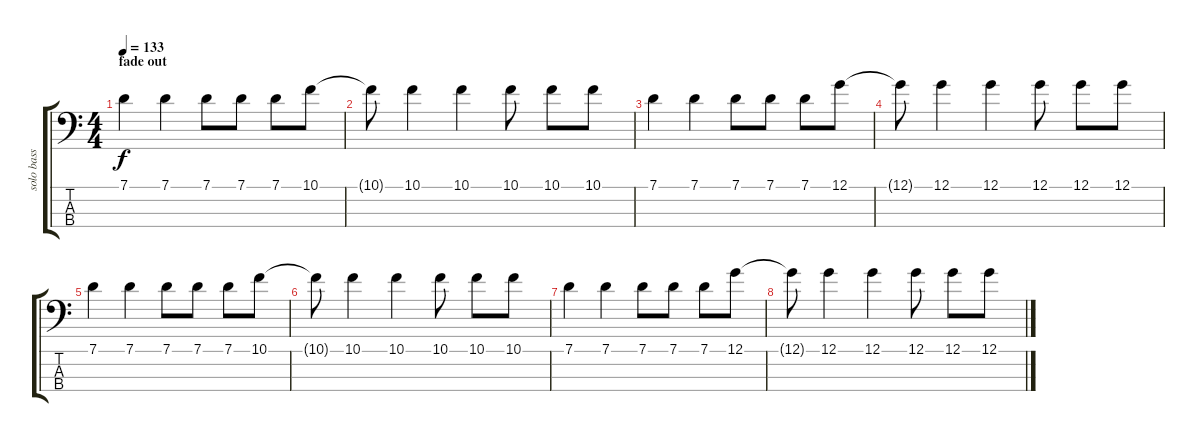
\track ("solo bass" "solo bass") {instrument electricguitarjazz}
\staff {score tabs}
\tuning (G2 D2 A1 E1) {hide}
\ts (4 4)
\section ("" "fade out")
\tempo 133
\clef f4
\ks c
7.1.4{dy f volume 7} 7.1.4 7.1.8 7.1.8 7.1.8 10.1.8 |
10.1{t}.8 10.1.4 10.1.4 10.1.8 10.1.8 10.1.8 |
7.1.4 7.1.4 7.1.8 7.1.8 7.1.8 12.1.8 |
12.1{t}.8 12.1.4 12.1.4 12.1.8 12.1.8 12.1.8 |
7.1.4{volume 0} 7.1.4 7.1.8 7.1.8 7.1.8 10.1.8 |
10.1{t}.8 10.1.4 10.1.4 10.1.8 10.1.8 10.1.8 |
7.1.4 7.1.4 7.1.8 7.1.8 7.1.8 12.1.8 |
12.1{t}.8 12.1.4 12.1.4 12.1.8 12.1.8 12.1.8
